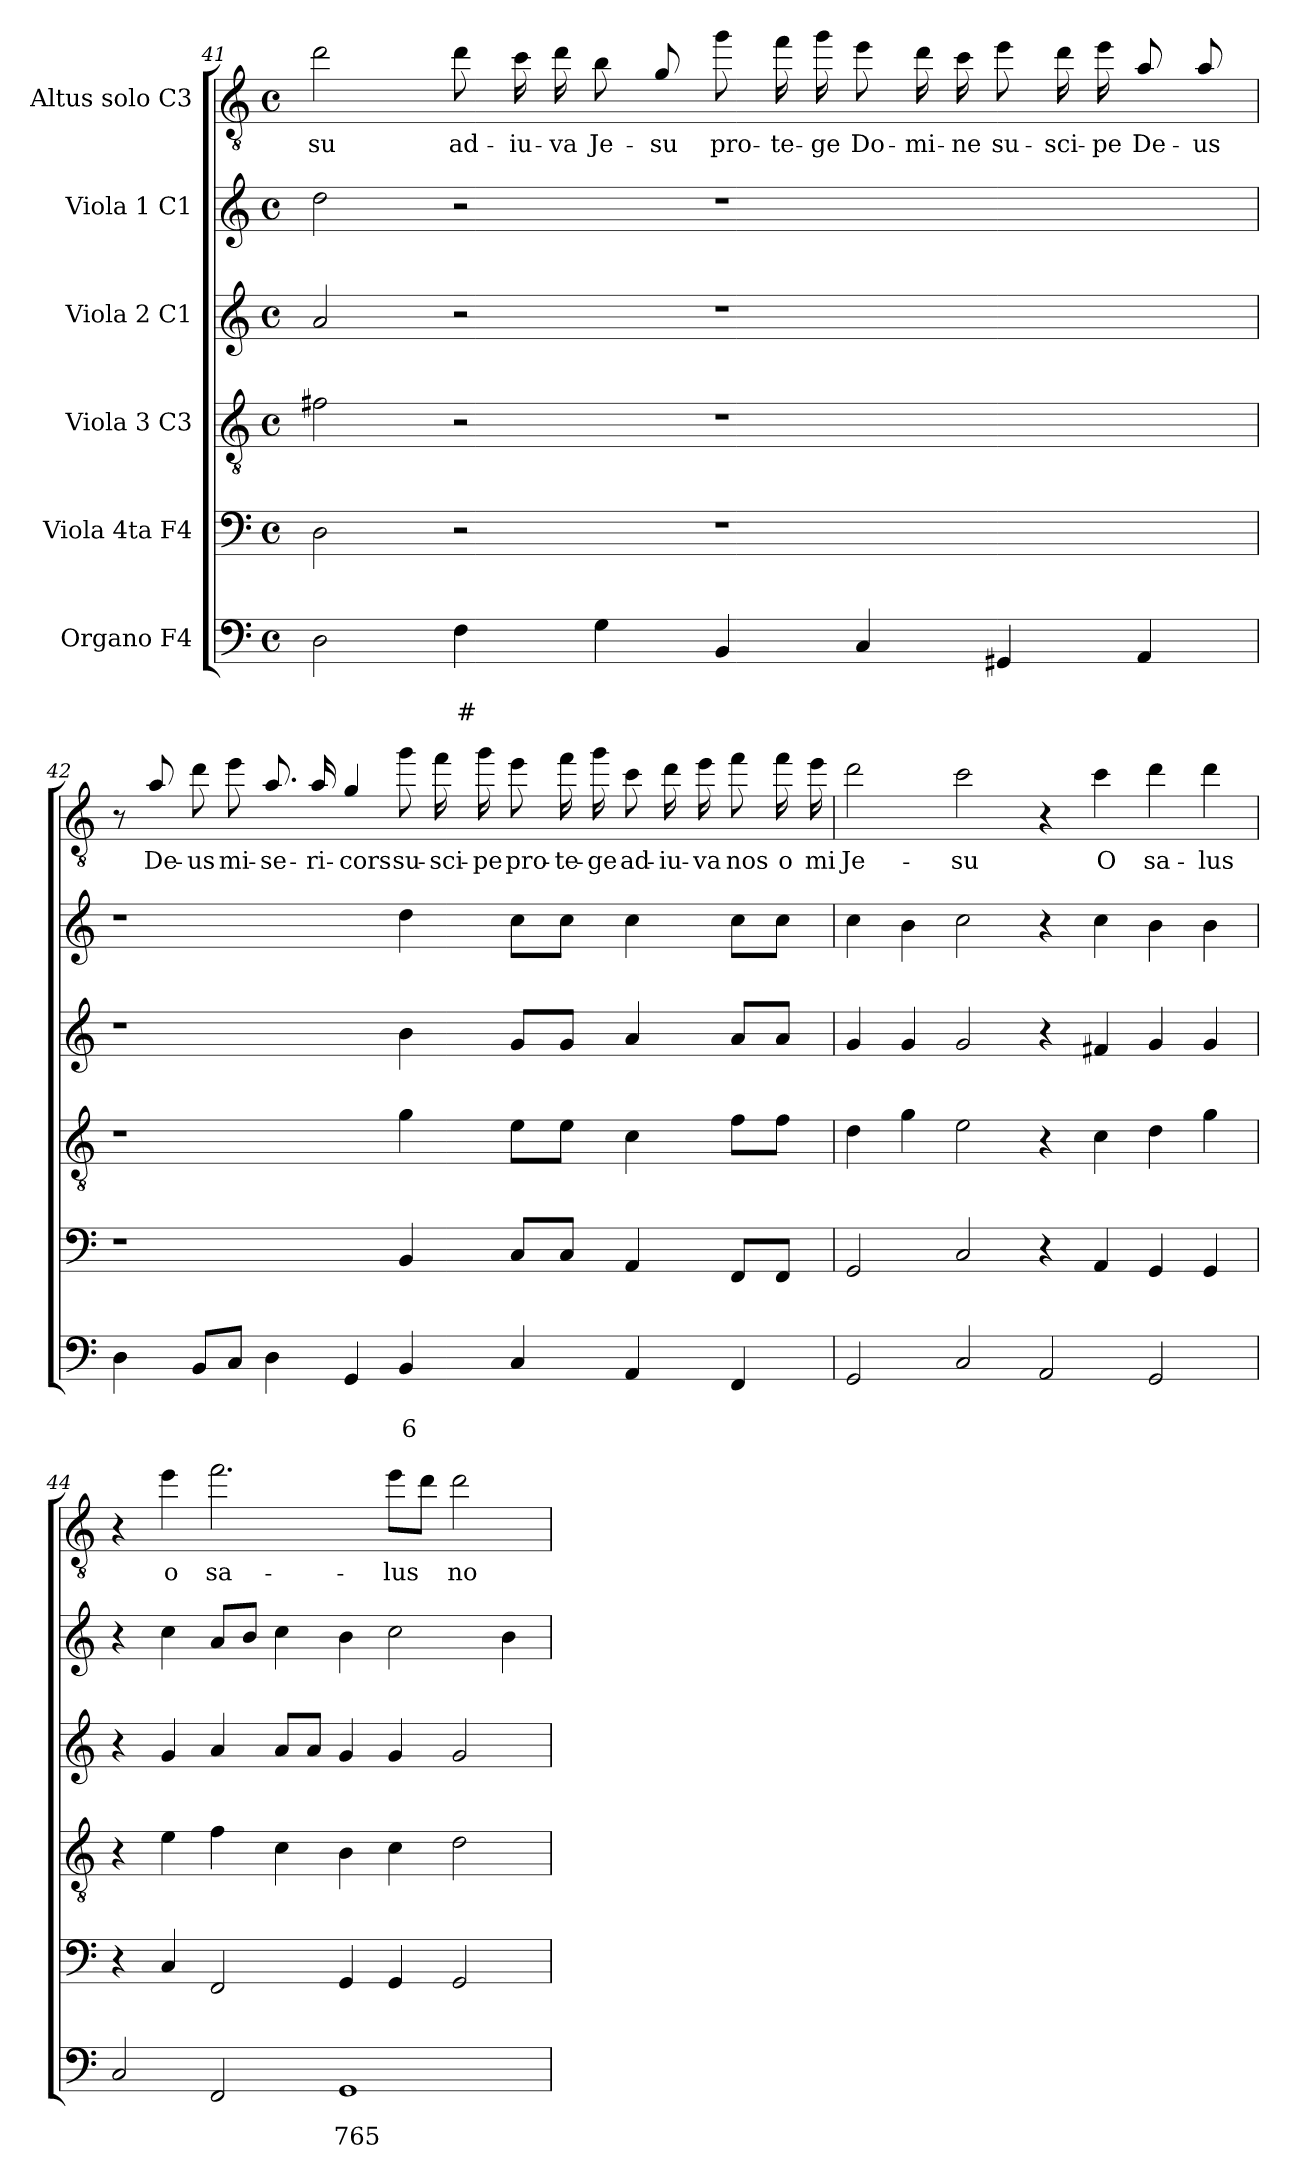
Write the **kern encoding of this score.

**kern	**text	**text	**kern	**kern	**kern	**kern	**kern	**text
*part6	*part6	*part6	*part5	*part4	*part3	*part2	*part1	*part1
*staff6	*staff6	*staff6	*staff5	*staff4	*staff3	*staff2	*staff1	*staff1
*I"Organo F4	*	*	*I"Viola 4ta F4	*I"Viola 3 C3	*I"Viola 2 C1	*I"Viola 1 C1	*I"Altus solo C3	*
!!LO:PB:g=z
*clefF4	*	*	*clefF4	*clefGv2	*clefG2	*clefG2	*clefGv2	*
*	*	*	*	*	*	*	*ITrd8c14	*
*k[]	*	*	*k[]	*k[]	*k[]	*k[]	*k[]	*
*C:	*	*	*C:	*C:	*C:	*C:	*C:	*
*M4/4	*	*	*M4/4	*M4/4	*M4/4	*M4/4	*M4/4	*
*met(c)	*	*	*met(c)	*met(c)	*met(c)	*met(c)	*met(c)	*
=41	=41	=41	=41	=41	=41	=41	=41	=41
!	!	!	!	!	!	!	!	!LO:LY:b
2D\	.	.	2D\	2f#X\	2a/	2dd\	2d\	-su
!	!	!LO:LY:b	!	!	!	!	!	!LO:LY:b
4F\	.	#	2r	2r	2r	2r	8d\	ad-
!	!	!	!	!	!	!	!	!LO:LY:b
.	.	.	.	.	.	.	16c\	-iu-
!	!	!	!	!	!	!	!	!LO:LY:b
.	.	.	.	.	.	.	16d\	-va
!	!	!	!	!	!	!	!	!LO:LY:b
4G\	.	.	.	.	.	.	8B\	Je-
!	!	!	!	!	!	!	!	!LO:LY:b
.	.	.	.	.	.	.	8G/	-su
!	!	!	!	!	!	!	!	!LO:LY:b
4BB/	.	.	1r	1r	1r	1r	8g\	pro-
!	!	!	!	!	!	!	!	!LO:LY:b
.	.	.	.	.	.	.	16f\	-te-
!	!	!	!	!	!	!	!	!LO:LY:b
.	.	.	.	.	.	.	16g\	-ge
!	!	!	!	!	!	!	!	!LO:LY:b
4C/	.	.	.	.	.	.	8e\	Do-
!	!	!	!	!	!	!	!	!LO:LY:b
.	.	.	.	.	.	.	16d\	-mi-
!	!	!	!	!	!	!	!	!LO:LY:b
.	.	.	.	.	.	.	16c\	-ne
!	!	!	!	!	!	!	!	!LO:LY:b
4GG#X/	.	.	.	.	.	.	8e\	su-
!	!	!	!	!	!	!	!	!LO:LY:b
.	.	.	.	.	.	.	16d\	-sci-
!	!	!	!	!	!	!	!	!LO:LY:b
.	.	.	.	.	.	.	16e\	-pe
!	!	!	!	!	!	!	!	!LO:LY:b
4AA/	.	.	.	.	.	.	8A/	De-
!	!	!	!	!	!	!	!	!LO:LY:b
.	.	.	.	.	.	.	8A/	-us
!!LO:LB:g=z
=42	=42	=42	=42	=42	=42	=42	=42	=42
4D\	.	.	1r	1r	1r	1r	8r	.
!	!	!	!	!	!	!	!	!LO:LY:b
.	.	.	.	.	.	.	8A/	De-
!	!	!	!	!	!	!	!	!LO:LY:b
8BB/L	.	.	.	.	.	.	8d\	-us
!	!	!	!	!	!	!	!	!LO:LY:b
8C/J	.	.	.	.	.	.	8e\	mi-
!	!	!	!	!	!	!	!	!LO:LY:b
4D\	.	.	.	.	.	.	8.A/	-se-
!	!	!	!	!	!	!	!	!LO:LY:b
.	.	.	.	.	.	.	16A/	-ri-
!	!	!	!	!	!	!	!	!LO:LY:b
4GG/	.	.	.	.	.	.	4G/	-cors
!	!	!LO:LY:b	!	!	!	!	!	!LO:LY:b
4BB/	.	6	4BB/	4g\	4b\	4dd\	8g\	su-
!	!	!	!	!	!	!	!	!LO:LY:b
.	.	.	.	.	.	.	16f\	-sci-
!	!	!	!	!	!	!	!	!LO:LY:b
.	.	.	.	.	.	.	16g\	-pe
!	!	!	!	!	!	!	!	!LO:LY:b
4C/	.	.	8C/L	8e\L	8g/L	8cc\L	8e\	pro-
!	!	!	!	!	!	!	!	!LO:LY:b
.	.	.	8C/J	8e\J	8g/J	8cc\J	16f\	-te-
!	!	!	!	!	!	!	!	!LO:LY:b
.	.	.	.	.	.	.	16g\	-ge
!	!	!	!	!	!	!	!	!LO:LY:b
4AA/	.	.	4AA/	4c\	4a/	4cc\	8c\	ad-
!	!	!	!	!	!	!	!	!LO:LY:b
.	.	.	.	.	.	.	16d\	-iu-
!	!	!	!	!	!	!	!	!LO:LY:b
.	.	.	.	.	.	.	16e\	-va
!	!	!	!	!	!	!	!	!LO:LY:b
4FF/	.	.	8FF/L	8f\L	8a/L	8cc\L	8f\	nos
!	!	!	!	!	!	!	!	!LO:LY:b
.	.	.	8FF/J	8f\J	8a/J	8cc\J	16f\	o
!	!	!	!	!	!	!	!	!LO:LY:b
.	.	.	.	.	.	.	16e\	mi
=43	=43	=43	=43	=43	=43	=43	=43	=43
!	!	!	!	!	!	!	!	!LO:LY:b
2GG/	.	.	2GG/	4d\	4g/	4cc\	2d\	Je-
.	.	.	.	4g\	4g/	4b\	.	.
!	!	!	!	!	!	!	!	!LO:LY:b
2C/	.	.	2C/	2e\	2g/	2cc\	2c\	-su
2AA/	.	.	4r	4r	4r	4r	4r	.
!	!	!	!	!	!	!	!	!LO:LY:b
.	.	.	4AA/	4c\	4f#X/	4cc\	4c\	O
!	!	!	!	!	!	!	!	!LO:LY:b
2GG/	.	.	4GG/	4d\	4g/	4b\	4d\	sa-
!	!	!	!	!	!	!	!	!LO:LY:b
.	.	.	4GG/	4g\	4g/	4b\	4d\	-lus
!!LO:PB:g=z
=44	=44	=44	=44	=44	=44	=44	=44	=44
2C/	.	.	4r	4r	4r	4r	4r	.
!	!	!	!	!	!	!	!	!LO:LY:b
.	.	.	4C/	4e\	4g/	4cc\	4e\	o
!	!	!	!	!	!	!	!	!LO:LY:b
2FF/	.	.	2FF/	4f\	4a/	8a/L	2.f\	sa-
.	.	.	.	.	.	8b/J	.	.
.	.	.	.	4c\	8a/L	4cc\	.	.
.	.	.	.	.	8a/J	.	.	.
!	!	!LO:LY:b	!	!	!	!	!	!
1GG	.	765	4GG/	4B\	4g/	4b\	.	.
!	!	!	!	!	!	!	!	!LO:LY:b
.	.	.	4GG/	4c\	4g/	2cc\	8e\L	-lus
.	.	.	.	.	.	.	8d\J	.
!	!	!	!	!	!	!	!	!LO:LY:b
.	.	.	2GG/	2d\	2g/	.	2d\	no-
.	.	.	.	.	.	4b\	.	.
=	=	=	=	=	=	=	=	=
*-	*-	*-	*-	*-	*-	*-	*-	*-
